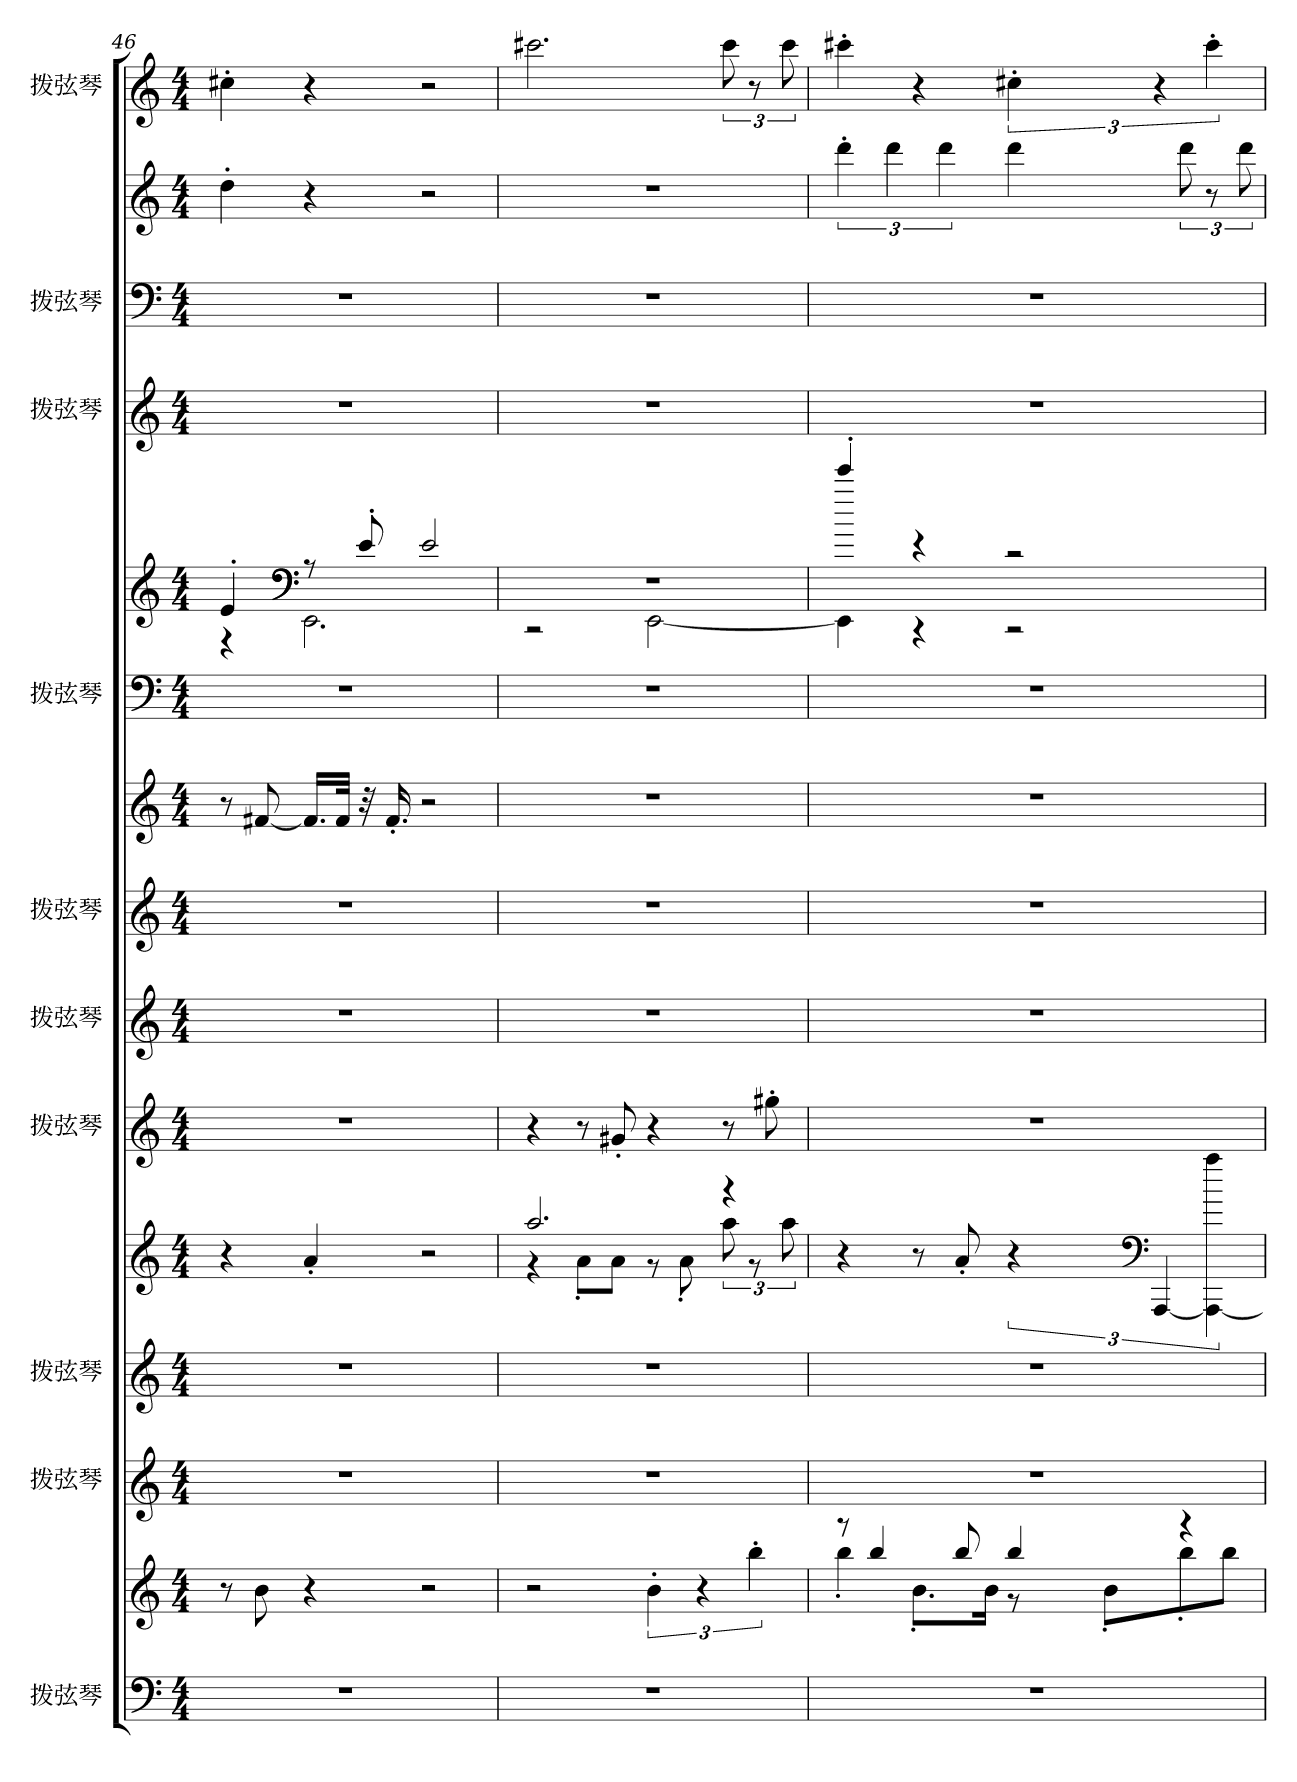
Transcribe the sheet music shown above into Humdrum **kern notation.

**kern	**kern	**kern	**kern	**kern	**kern	**kern	**kern	**kern	**kern	**kern	**kern	**kern	**kern	**kern
*part10	*part10	*part9	*part8	*part8	*part7	*part6	*part5	*part5	*part4	*part4	*part3	*part2	*part2	*part1
*staff15	*staff14	*staff13	*staff12	*staff11	*staff10	*staff9	*staff8	*staff7	*staff6	*staff5	*staff4	*staff3	*staff2	*staff1
*I"拨弦琴	*	*I"拨弦琴	*I"拨弦琴	*	*I"拨弦琴	*I"拨弦琴	*I"拨弦琴	*	*I"拨弦琴	*	*I"拨弦琴	*I"拨弦琴	*	*I"拨弦琴
*clefF4	*clefG2	*clefG2	*clefG2	*clefG2	*clefG2	*clefG2	*clefG2	*clefG2	*clefF4	*clefG2	*clefG2	*clefF4	*clefG2	*clefG2
*k[]	*k[]	*k[]	*k[]	*k[]	*k[]	*k[]	*k[]	*k[]	*k[]	*k[]	*k[]	*k[]	*k[]	*k[]
*M4/4	*M4/4	*M4/4	*M4/4	*M4/4	*M4/4	*M4/4	*M4/4	*M4/4	*M4/4	*M4/4	*M4/4	*M4/4	*M4/4	*M4/4
=46	=46	=46	=46	=46	=46	=46	=46	=46	=46	=46	=46	=46	=46	=46
*	*	*	*	*	*	*	*	*	*	*^	*	*	*	*
1r	8r	1r	1r	4r	1r	1r	1r	8r	1r	4e'/	4r	1r	1r	4dd'\	4cc#X'\
.	8b\	.	.	.	.	.	.	[8f#X/	.	.	.	.	.	.	.
*	*	*	*	*	*	*	*	*	*	*clefF4	*	*	*	*	*
.	4r	.	.	4a'/	.	.	.	16.f#/LL]	.	8r	2.EE\	.	.	4r	4r
.	.	.	.	.	.	.	.	32f#/JJk	.	.	.	.	.	.	.
.	.	.	.	.	.	.	.	32r	.	8e'/	.	.	.	.	.
.	.	.	.	.	.	.	.	16.f#'/	.	.	.	.	.	.	.
.	2r	.	.	2r	.	.	.	2r	.	2e/	.	.	.	2r	2r
!!LO:PB:g=z
=47	=47	=47	=47	=47	=47	=47	=47	=47	=47	=47	=47	=47	=47	=47	=47
*	*	*	*	*^	*	*	*	*	*	*	*	*	*	*	*
1r	2r	1r	1r	2.aa/	4r	4r	1r	1r	1r	1r	1r	2r	1r	1r	1r	2.ccc#X\
.	.	.	.	.	8a'\L	8r	.	.	.	.	.	.	.	.	.	.
.	.	.	.	.	8a\J	8g#X'/	.	.	.	.	.	.	.	.	.	.
.	6b'\	.	.	.	8r	4r	.	.	.	.	.	[2EE\	.	.	.	.
.	.	.	.	.	8a'\	.	.	.	.	.	.	.	.	.	.	.
.	6r	.	.	.	.	.	.	.	.	.	.	.	.	.	.	.
.	.	.	.	4r	12aa\	8r	.	.	.	.	.	.	.	.	.	12ccc#\
.	6bb'\	.	.	.	12r	.	.	.	.	.	.	.	.	.	.	12r
.	.	.	.	.	.	8gg#X'\	.	.	.	.	.	.	.	.	.	.
.	.	.	.	.	12aa\	.	.	.	.	.	.	.	.	.	.	12ccc#\
*	*	*	*	*v	*v	*	*	*	*	*	*	*	*	*	*	*
=48	=48	=48	=48	=48	=48	=48	=48	=48	=48	=48	=48	=48	=48	=48	=48
*	*^	*	*	*	*	*	*	*	*	*	*	*	*	*	*
1r	8r	4bb'\	1r	1r	4r	1r	1r	1r	1r	1r	4eee'/	4EE\]	1r	1r	6ddd'\	4ccc#X'\
.	4bb/	.	.	.	.	.	.	.	.	.	.	.	.	.	.	.
.	.	.	.	.	.	.	.	.	.	.	.	.	.	.	6ddd\	.
.	.	8.b'\L	.	.	8r	.	.	.	.	.	4r	4r	.	.	.	4r
.	.	.	.	.	.	.	.	.	.	.	.	.	.	.	6ddd\	.
.	8bb/	.	.	.	8a'/	.	.	.	.	.	.	.	.	.	.	.
.	.	16b\Jk	.	.	.	.	.	.	.	.	.	.	.	.	.	.
.	4bb/	8r	.	.	6r	.	.	.	.	.	2r	2r	.	.	4ddd\	6cc#X'\
.	.	8b'\L	.	.	.	.	.	.	.	.	.	.	.	.	.	.
*	*	*	*	*	*clefF4	*	*	*	*	*	*	*	*	*	*	*
.	.	.	.	.	[6AAA/	.	.	.	.	.	.	.	.	.	.	6r
.	4r	8bb'\	.	.	.	.	.	.	.	.	.	.	.	.	12ddd\	.
.	.	.	.	.	6AAA\_ 6aa\	.	.	.	.	.	.	.	.	.	12r	6ccc#'\
.	.	8bb\J	.	.	.	.	.	.	.	.	.	.	.	.	.	.
.	.	.	.	.	.	.	.	.	.	.	.	.	.	.	12ddd\	.
*	*v	*v	*	*	*	*	*	*	*	*	*v	*v	*	*	*	*
=	=	=	=	=	=	=	=	=	=	=	=	=	=	=
*-	*-	*-	*-	*-	*-	*-	*-	*-	*-	*-	*-	*-	*-	*-
